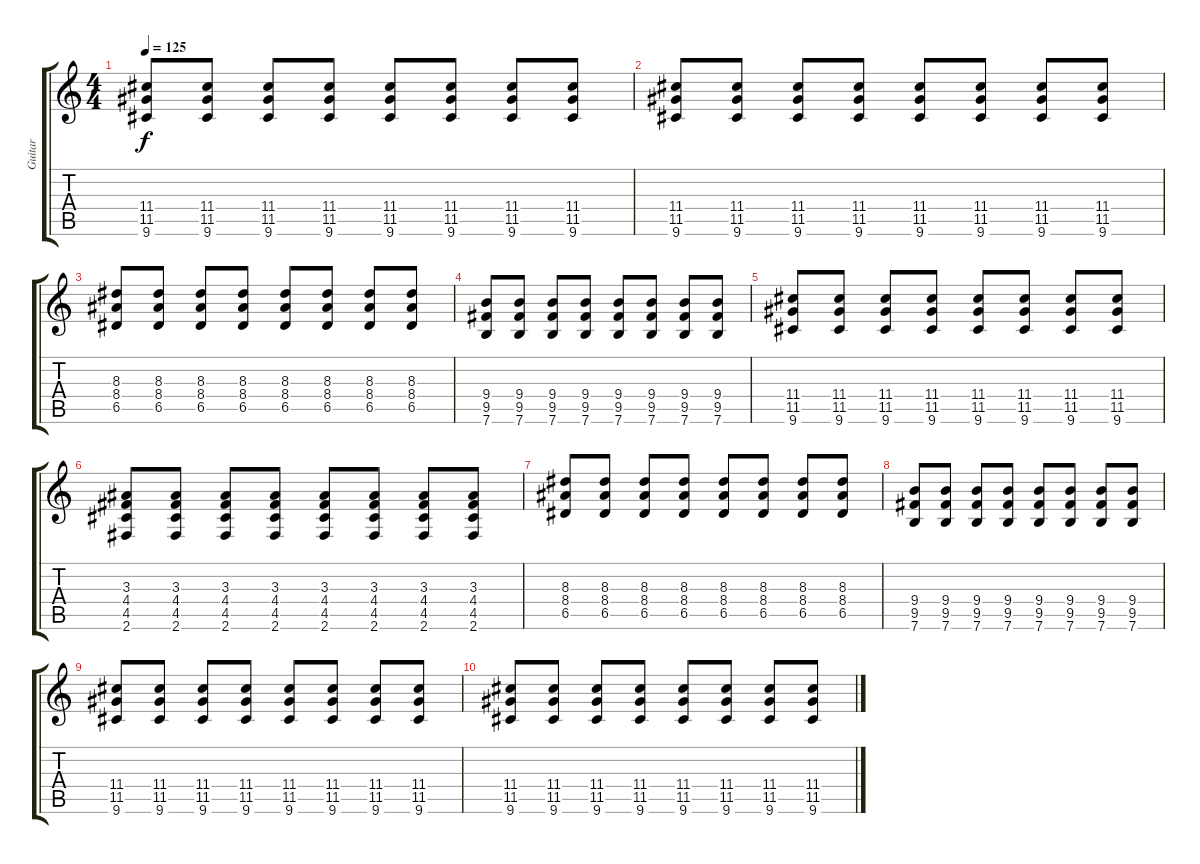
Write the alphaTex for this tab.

\track ("Guitar" "Guitar") {instrument distortionguitar}
\staff {score tabs}
\tuning (E4 B3 G3 D3 A2 E2) {hide}
\ts (4 4)
\tempo 125
\clef g2
\ks c
(11.4 11.5 9.6).8{dy f} (11.4 11.5 9.6).8 (11.4 11.5 9.6).8 (11.4 11.5 9.6).8 (11.4 11.5 9.6).8 (11.4 11.5 9.6).8 (11.4 11.5 9.6).8 (11.4 11.5 9.6).8 |
(11.4 11.5 9.6).8 (11.4 11.5 9.6).8 (11.4 11.5 9.6).8 (11.4 11.5 9.6).8 (11.4 11.5 9.6).8 (11.4 11.5 9.6).8 (11.4 11.5 9.6).8 (11.4 11.5 9.6).8 |
(8.3 8.4 6.5).8 (8.3 8.4 6.5).8 (8.3 8.4 6.5).8 (8.3 8.4 6.5).8 (8.3 8.4 6.5).8 (8.3 8.4 6.5).8 (8.3 8.4 6.5).8 (8.3 8.4 6.5).8 |
(9.4 9.5 7.6).8 (9.4 9.5 7.6).8 (9.4 9.5 7.6).8 (9.4 9.5 7.6).8 (9.4 9.5 7.6).8 (9.4 9.5 7.6).8 (9.4 9.5 7.6).8 (9.4 9.5 7.6).8 |
(11.4 11.5 9.6).8 (11.4 11.5 9.6).8 (11.4 11.5 9.6).8 (11.4 11.5 9.6).8 (11.4 11.5 9.6).8 (11.4 11.5 9.6).8 (11.4 11.5 9.6).8 (11.4 11.5 9.6).8 |
(3.3 4.4 4.5 2.6).8 (3.3 4.4 4.5 2.6).8 (3.3 4.4 4.5 2.6).8 (3.3 4.4 4.5 2.6).8 (3.3 4.4 4.5 2.6).8 (3.3 4.4 4.5 2.6).8 (3.3 4.4 4.5 2.6).8 (3.3 4.4 4.5 2.6).8 |
(8.3 8.4 6.5).8 (8.3 8.4 6.5).8 (8.3 8.4 6.5).8 (8.3 8.4 6.5).8 (8.3 8.4 6.5).8 (8.3 8.4 6.5).8 (8.3 8.4 6.5).8 (8.3 8.4 6.5).8 |
(9.4 9.5 7.6).8 (9.4 9.5 7.6).8 (9.4 9.5 7.6).8 (9.4 9.5 7.6).8 (9.4 9.5 7.6).8 (9.4 9.5 7.6).8 (9.4 9.5 7.6).8 (9.4 9.5 7.6).8 |
(11.4 11.5 9.6).8 (11.4 11.5 9.6).8 (11.4 11.5 9.6).8 (11.4 11.5 9.6).8 (11.4 11.5 9.6).8 (11.4 11.5 9.6).8 (11.4 11.5 9.6).8 (11.4 11.5 9.6).8 |
(11.4 11.5 9.6).8 (11.4 11.5 9.6).8 (11.4 11.5 9.6).8 (11.4 11.5 9.6).8 (11.4 11.5 9.6).8 (11.4 11.5 9.6).8 (11.4 11.5 9.6).8 (11.4 11.5 9.6).8
